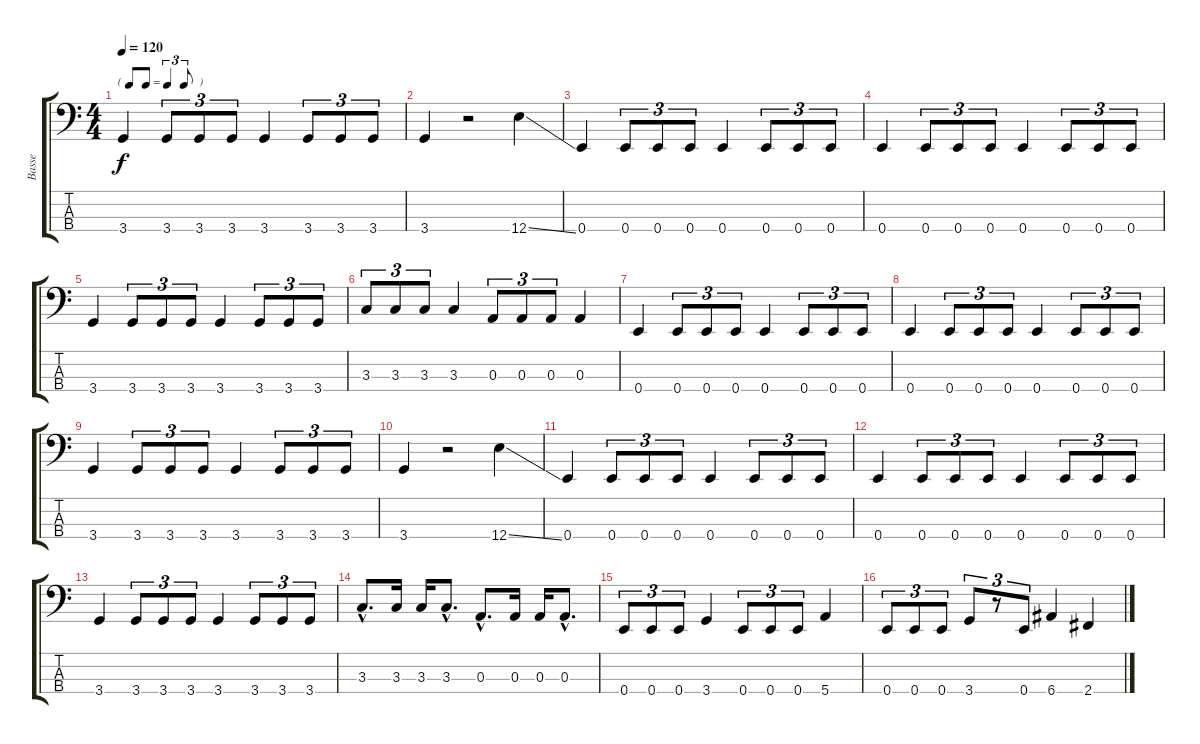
\track ("Basse" "Basse") {instrument electricbasspick}
\staff {score tabs}
\tuning (G2 D2 A1 E1) {hide}
\ts (4 4)
\tf triplet8th
\tempo 120
\clef f4
\ks c
3.4.4{dy f} 3.4.8{tu (3 2)} 3.4.8{tu (3 2)} 3.4.8{tu (3 2)} 3.4.4 3.4.8{tu (3 2)} 3.4.8{tu (3 2)} 3.4.8{tu (3 2)} |
3.4.4 r.2 12.4{ss}.4 |
0.4.4 0.4.8{tu (3 2)} 0.4.8{tu (3 2)} 0.4.8{tu (3 2)} 0.4.4 0.4.8{tu (3 2)} 0.4.8{tu (3 2)} 0.4.8{tu (3 2)} |
0.4.4 0.4.8{tu (3 2)} 0.4.8{tu (3 2)} 0.4.8{tu (3 2)} 0.4.4 0.4.8{tu (3 2)} 0.4.8{tu (3 2)} 0.4.8{tu (3 2)} |
3.4.4 3.4.8{tu (3 2)} 3.4.8{tu (3 2)} 3.4.8{tu (3 2)} 3.4.4 3.4.8{tu (3 2)} 3.4.8{tu (3 2)} 3.4.8{tu (3 2)} |
3.3.8{tu (3 2)} 3.3.8{tu (3 2)} 3.3.8{tu (3 2)} 3.3.4 0.3.8{tu (3 2)} 0.3.8{tu (3 2)} 0.3.8{tu (3 2)} 0.3.4 |
0.4.4 0.4.8{tu (3 2)} 0.4.8{tu (3 2)} 0.4.8{tu (3 2)} 0.4.4 0.4.8{tu (3 2)} 0.4.8{tu (3 2)} 0.4.8{tu (3 2)} |
0.4.4 0.4.8{tu (3 2)} 0.4.8{tu (3 2)} 0.4.8{tu (3 2)} 0.4.4 0.4.8{tu (3 2)} 0.4.8{tu (3 2)} 0.4.8{tu (3 2)} |
3.4.4 3.4.8{tu (3 2)} 3.4.8{tu (3 2)} 3.4.8{tu (3 2)} 3.4.4 3.4.8{tu (3 2)} 3.4.8{tu (3 2)} 3.4.8{tu (3 2)} |
3.4.4 r.2 12.4{ss}.4 |
0.4.4 0.4.8{tu (3 2)} 0.4.8{tu (3 2)} 0.4.8{tu (3 2)} 0.4.4 0.4.8{tu (3 2)} 0.4.8{tu (3 2)} 0.4.8{tu (3 2)} |
0.4.4 0.4.8{tu (3 2)} 0.4.8{tu (3 2)} 0.4.8{tu (3 2)} 0.4.4 0.4.8{tu (3 2)} 0.4.8{tu (3 2)} 0.4.8{tu (3 2)} |
3.4.4 3.4.8{tu (3 2)} 3.4.8{tu (3 2)} 3.4.8{tu (3 2)} 3.4.4 3.4.8{tu (3 2)} 3.4.8{tu (3 2)} 3.4.8{tu (3 2)} |
3.3{hac}.8{d} 3.3.16 3.3.16 3.3{hac}.8{d} 0.3{hac}.8{d} 0.3.16 0.3.16 0.3{hac}.8{d} |
0.4.8{tu (3 2)} 0.4.8{tu (3 2)} 0.4.8{tu (3 2)} 3.4.4 0.4.8{tu (3 2)} 0.4.8{tu (3 2)} 0.4.8{tu (3 2)} 5.4.4 |
0.4.8{tu (3 2)} 0.4.8{tu (3 2)} 0.4.8{tu (3 2)} 3.4.8{tu (3 2)} r.8{tu (3 2)} 0.4.8{tu (3 2)} 6.4.4 2.4.4
